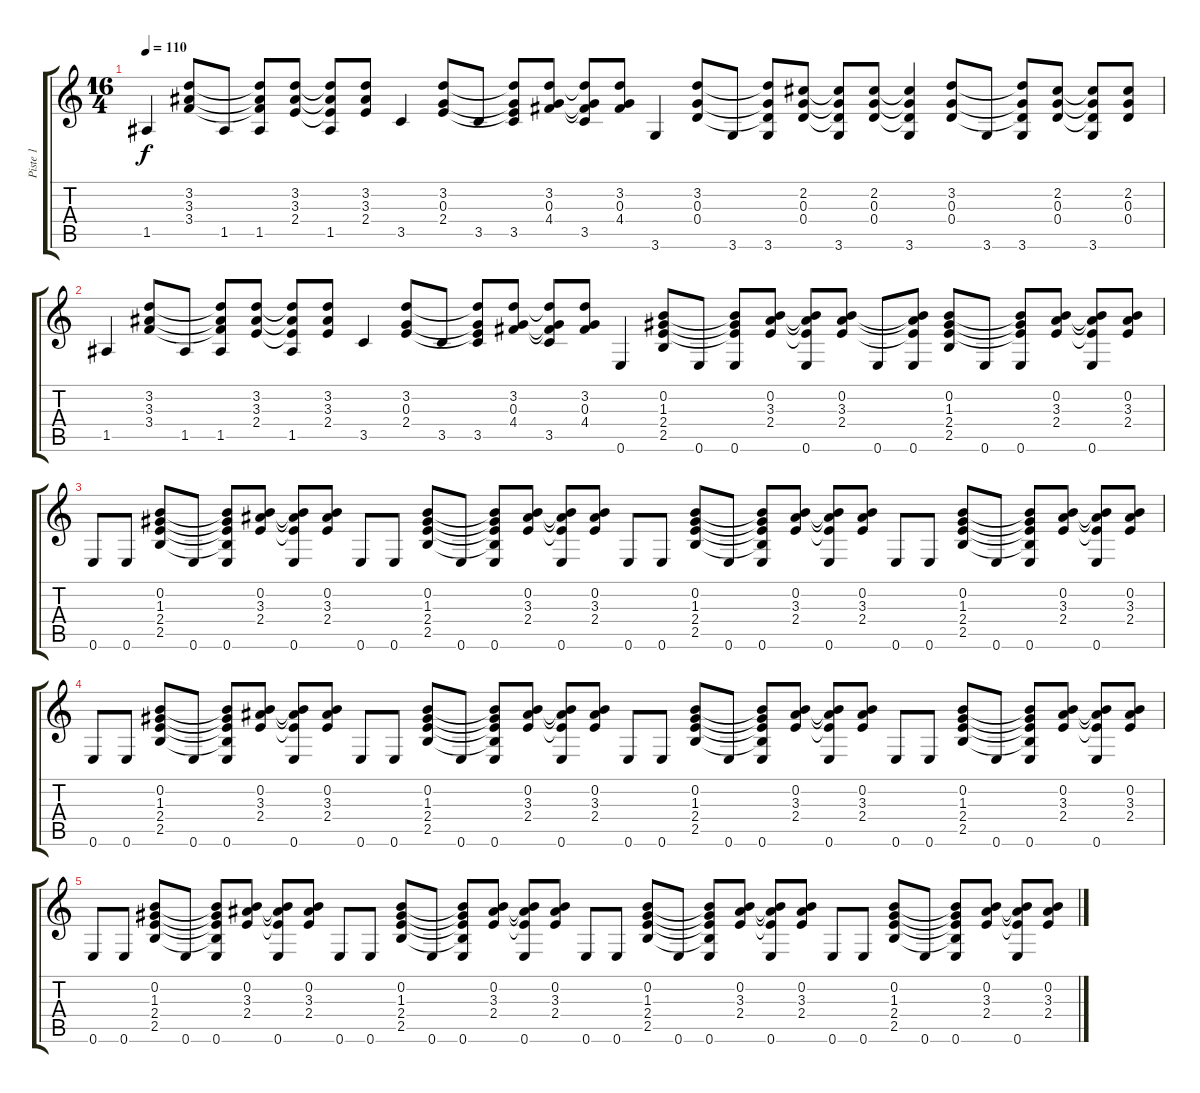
\track ("Piste 1" "Piste 1") {instrument electricguitarjazz}
\staff {score tabs}
\tuning (E4 B3 G3 D3 A2 E2) {hide}
\ts (16 4)
\tempo 110
\clef g2
\ks c
1.5.4{dy f} (3.2 3.3 3.4).8 1.5.8 (3.2{t} 3.3{t} 3.4{t} 1.5).8 (3.2 3.3 2.4).8 (3.2{t} 3.3{t} 2.4{t} 1.5).8 (3.2 3.3 2.4).8 3.5.4 (3.2 0.3 2.4).8 3.5.8 (3.2{t} 0.3{t} 2.4{t} 3.5).8 (3.2 0.3 4.4).8 (3.2{t} 0.3{t} 4.4{t} 3.5).8 (3.2 0.3 4.4).8 3.6.4 (3.2 0.3 0.4).8 3.6.8 (3.2{t} 0.3{t} 0.4{t} 3.6).8 (2.2 0.3 0.4).8 (2.2{t} 0.3{t} 0.4{t} 3.6).8 (2.2 0.3 0.4).8 (2.2{t} 0.3{t} 0.4{t} 3.6).4 (3.2 0.3 0.4).8 3.6.8 (3.2{t} 0.3{t} 0.4{t} 3.6).8 (2.2 0.3 0.4).8 (2.2{t} 0.3{t} 0.4{t} 3.6).8 (2.2 0.3 0.4).8 |
1.5.4 (3.2 3.3 3.4).8 1.5.8 (3.2{t} 3.3{t} 3.4{t} 1.5).8 (3.2 3.3 2.4).8 (3.2{t} 3.3{t} 2.4{t} 1.5).8 (3.2 3.3 2.4).8 3.5.4 (3.2 0.3 2.4).8 3.5.8 (3.2{t} 0.3{t} 2.4{t} 3.5).8 (3.2 0.3 4.4).8 (3.2{t} 0.3{t} 4.4{t} 3.5).8 (3.2 0.3 4.4).8 0.6.4 (0.2 1.3 2.4 2.5).8 0.6.8 (0.2{t} 1.3{t} 2.4{t} 0.6).8 (0.2 3.3 2.4).8 (0.2{t} 3.3{t} 2.4{t} 0.6).8 (0.2 3.3 2.4).8 0.6.8 (0.2{t} 3.3{t} 2.4{t} 0.6).8 (0.2 1.3 2.4 2.5).8 0.6.8 (0.2{t} 1.3{t} 2.4{t} 0.6).8 (0.2 3.3 2.4).8 (0.2{t} 3.3{t} 2.4{t} 0.6).8 (0.2 3.3 2.4).8 |
0.6.8 0.6.8 (0.2 1.3 2.4 2.5).8 0.6.8 (0.2{t} 1.3{t} 2.4{t} 2.5{t} 0.6).8 (0.2 3.3 2.4).8 (0.2{t} 3.3{t} 2.4{t} 0.6).8 (0.2 3.3 2.4).8 0.6.8 0.6.8 (0.2 1.3 2.4 2.5).8 0.6.8 (0.2{t} 1.3{t} 2.4{t} 2.5{t} 0.6).8 (0.2 3.3 2.4).8 (0.2{t} 3.3{t} 2.4{t} 0.6).8 (0.2 3.3 2.4).8 0.6.8 0.6.8 (0.2 1.3 2.4 2.5).8 0.6.8 (0.2{t} 1.3{t} 2.4{t} 2.5{t} 0.6).8 (0.2 3.3 2.4).8 (0.2{t} 3.3{t} 2.4{t} 0.6).8 (0.2 3.3 2.4).8 0.6.8 0.6.8 (0.2 1.3 2.4 2.5).8 0.6.8 (0.2{t} 1.3{t} 2.4{t} 2.5{t} 0.6).8 (0.2 3.3 2.4).8 (0.2{t} 3.3{t} 2.4{t} 0.6).8 (0.2 3.3 2.4).8 |
0.6.8 0.6.8 (0.2 1.3 2.4 2.5).8 0.6.8 (0.2{t} 1.3{t} 2.4{t} 2.5{t} 0.6).8 (0.2 3.3 2.4).8 (0.2{t} 3.3{t} 2.4{t} 0.6).8 (0.2 3.3 2.4).8 0.6.8 0.6.8 (0.2 1.3 2.4 2.5).8 0.6.8 (0.2{t} 1.3{t} 2.4{t} 2.5{t} 0.6).8 (0.2 3.3 2.4).8 (0.2{t} 3.3{t} 2.4{t} 0.6).8 (0.2 3.3 2.4).8 0.6.8 0.6.8 (0.2 1.3 2.4 2.5).8 0.6.8 (0.2{t} 1.3{t} 2.4{t} 2.5{t} 0.6).8 (0.2 3.3 2.4).8 (0.2{t} 3.3{t} 2.4{t} 0.6).8 (0.2 3.3 2.4).8 0.6.8 0.6.8 (0.2 1.3 2.4 2.5).8 0.6.8 (0.2{t} 1.3{t} 2.4{t} 2.5{t} 0.6).8 (0.2 3.3 2.4).8 (0.2{t} 3.3{t} 2.4{t} 0.6).8 (0.2 3.3 2.4).8 |
0.6.8 0.6.8 (0.2 1.3 2.4 2.5).8 0.6.8 (0.2{t} 1.3{t} 2.4{t} 2.5{t} 0.6).8 (0.2 3.3 2.4).8 (0.2{t} 3.3{t} 2.4{t} 0.6).8 (0.2 3.3 2.4).8 0.6.8 0.6.8 (0.2 1.3 2.4 2.5).8 0.6.8 (0.2{t} 1.3{t} 2.4{t} 2.5{t} 0.6).8 (0.2 3.3 2.4).8 (0.2{t} 3.3{t} 2.4{t} 0.6).8 (0.2 3.3 2.4).8 0.6.8 0.6.8 (0.2 1.3 2.4 2.5).8 0.6.8 (0.2{t} 1.3{t} 2.4{t} 2.5{t} 0.6).8 (0.2 3.3 2.4).8 (0.2{t} 3.3{t} 2.4{t} 0.6).8 (0.2 3.3 2.4).8 0.6.8 0.6.8 (0.2 1.3 2.4 2.5).8 0.6.8 (0.2{t} 1.3{t} 2.4{t} 2.5{t} 0.6).8 (0.2 3.3 2.4).8 (0.2{t} 3.3{t} 2.4{t} 0.6).8 (0.2 3.3 2.4).8
